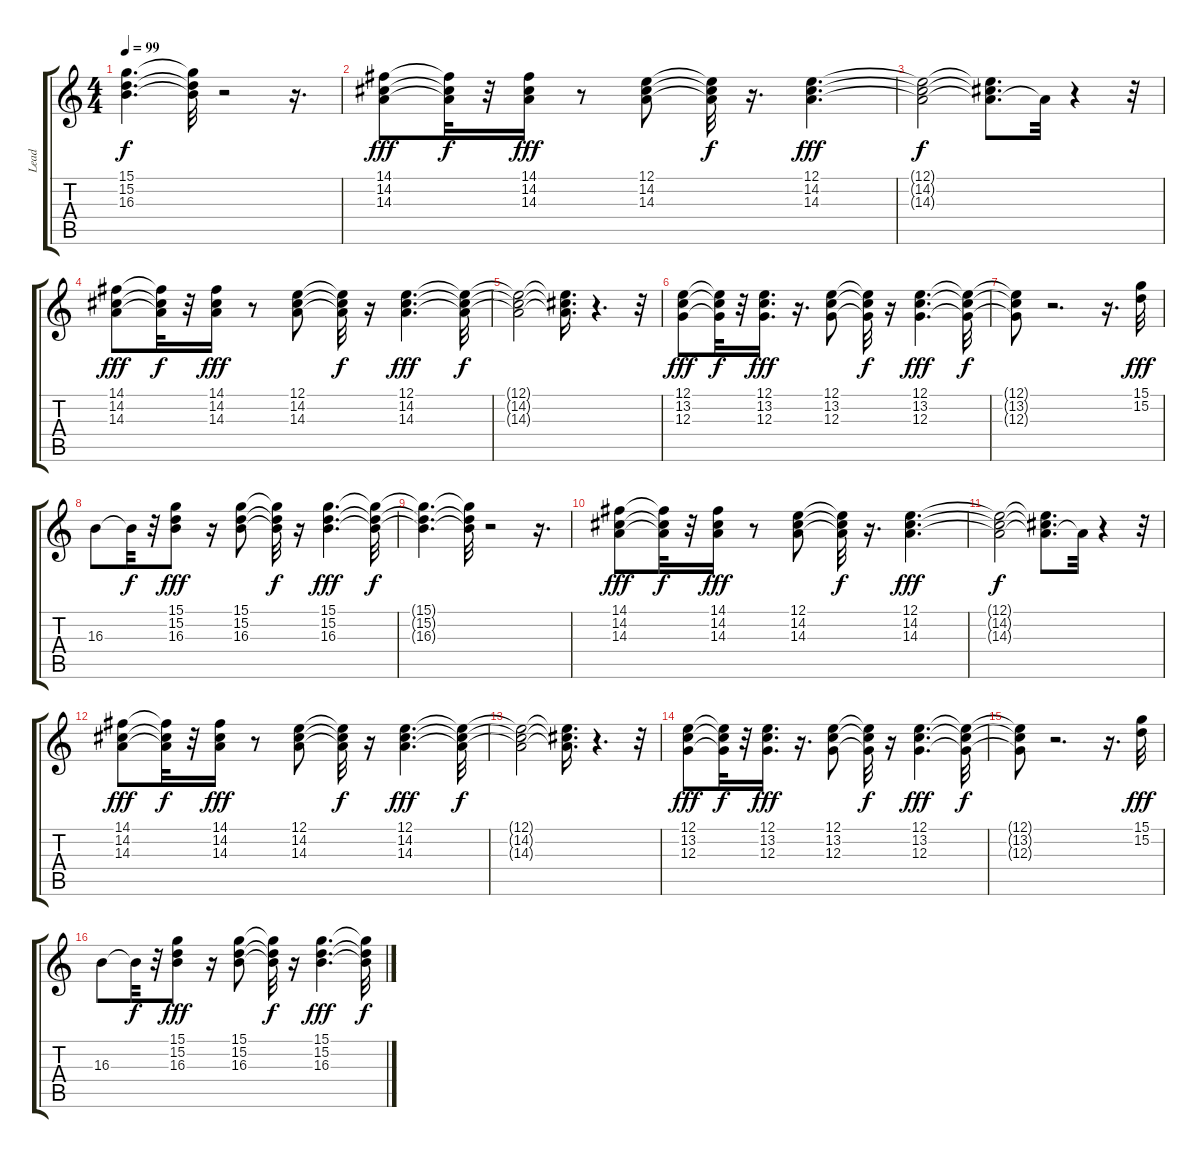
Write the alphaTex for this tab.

\track ("Lead" "Lead") {instrument lead8bassandlead}
\staff {score tabs}
\tuning (E4 B3 G3 D3 A2 E2) {hide}
\ts (4 4)
\tempo 99
\clef g2
\ks c
(15.1{t} 15.2{t} 16.3{t}).4{d dy f} (15.1{t} 15.2{t} 16.3{t}).32 r.2 r.16{d} |
(14.1 14.2 14.3).8{dy fff} (14.1{t} 14.2{t} 14.3{t}).32{dy f} r.32 (14.1 14.2 14.3).16{dy fff} r.8 (12.1 14.2 14.3).8 (12.1{t} 14.2{t} 14.3{t}).32{dy f} r.16{d} (12.1 14.2 14.3).4{d dy fff} |
(12.1{t} 14.2{t} 14.3{t}).2{dy f} (12.1{t} 14.2{t} 14.3{t}).8{d} 14.3{t}.32 r.4 r.32 |
(14.1 14.2 14.3).8{dy fff} (14.1{t} 14.2{t} 14.3{t}).32{dy f} r.32 (14.1 14.2 14.3).16{dy fff} r.8 (12.1 14.2 14.3).8 (12.1{t} 14.2{t} 14.3{t}).32{dy f} r.16 (12.1 14.2 14.3).4{d dy fff} (12.1{t} 14.2{t} 14.3{t}).32{dy f} |
(12.1{t} 14.2{t} 14.3{t}).2 (12.1{t} 14.2{t} 14.3{t}).16{d} r.4{d} r.32 |
(12.1 13.2 12.3).8{dy fff} (12.1{t} 13.2{t} 12.3{t}).32{dy f} r.32 (12.1 13.2 12.3).16{d dy fff} r.16{d} (12.1 13.2 12.3).8 (12.1{t} 13.2{t} 12.3{t}).32{dy f} r.16 (12.1 13.2 12.3).4{d dy fff} (12.1{t} 13.2{t} 12.3{t}).32{dy f} |
(12.1{t} 13.2{t} 12.3{t}).8 r.2{d} r.16{d} (15.1 15.2).32{dy fff} |
16.3.8 16.3{t}.32{dy f} r.32 (15.1 15.2 16.3).8{dy fff} r.16 (15.1 15.2 16.3).8 (15.1{t} 15.2{t} 16.3{t}).32{dy f} r.16 (15.1 15.2 16.3).4{d dy fff} (15.1{t} 15.2{t} 16.3{t}).32{dy f} |
(15.1{t} 15.2{t} 16.3{t}).4{d} (15.1{t} 15.2{t} 16.3{t}).32 r.2 r.16{d} |
(14.1 14.2 14.3).8{dy fff} (14.1{t} 14.2{t} 14.3{t}).32{dy f} r.32 (14.1 14.2 14.3).16{dy fff} r.8 (12.1 14.2 14.3).8 (12.1{t} 14.2{t} 14.3{t}).32{dy f} r.16{d} (12.1 14.2 14.3).4{d dy fff} |
(12.1{t} 14.2{t} 14.3{t}).2{dy f} (12.1{t} 14.2{t} 14.3{t}).8{d} 14.3{t}.32 r.4 r.32 |
(14.1 14.2 14.3).8{dy fff} (14.1{t} 14.2{t} 14.3{t}).32{dy f} r.32 (14.1 14.2 14.3).16{dy fff} r.8 (12.1 14.2 14.3).8 (12.1{t} 14.2{t} 14.3{t}).32{dy f} r.16 (12.1 14.2 14.3).4{d dy fff} (12.1{t} 14.2{t} 14.3{t}).32{dy f} |
(12.1{t} 14.2{t} 14.3{t}).2 (12.1{t} 14.2{t} 14.3{t}).16{d} r.4{d} r.32 |
(12.1 13.2 12.3).8{dy fff} (12.1{t} 13.2{t} 12.3{t}).32{dy f} r.32 (12.1 13.2 12.3).16{d dy fff} r.16{d} (12.1 13.2 12.3).8 (12.1{t} 13.2{t} 12.3{t}).32{dy f} r.16 (12.1 13.2 12.3).4{d dy fff} (12.1{t} 13.2{t} 12.3{t}).32{dy f} |
(12.1{t} 13.2{t} 12.3{t}).8 r.2{d} r.16{d} (15.1 15.2).32{dy fff} |
16.3.8 16.3{t}.32{dy f} r.32 (15.1 15.2 16.3).8{dy fff} r.16 (15.1 15.2 16.3).8 (15.1{t} 15.2{t} 16.3{t}).32{dy f} r.16 (15.1 15.2 16.3).4{d dy fff} (15.1{t} 15.2{t} 16.3{t}).32{dy f}
